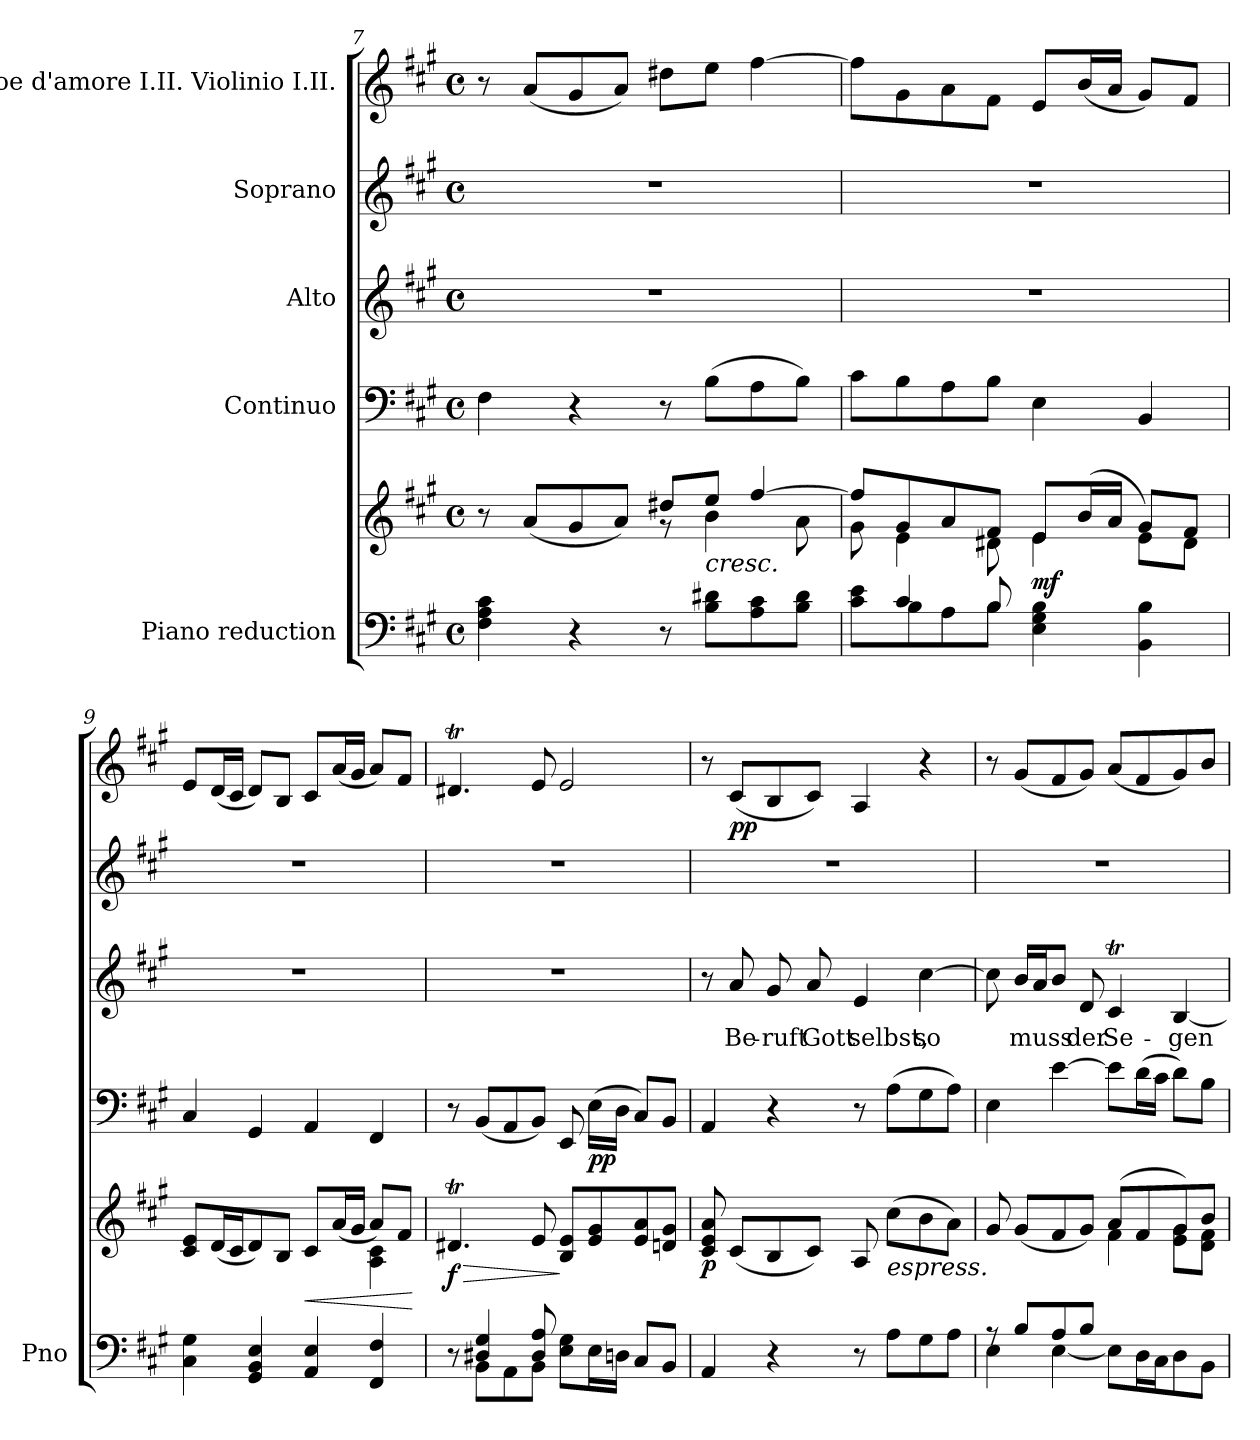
**kern	**kern	**dynam	**kern	**dynam	**kern	**text	**kern	**kern	**dynam
*part5	*part5	*part5	*part4	*part4	*part3	*part3	*part2	*part1	*part1
*staff6	*staff5	*staff5/6	*staff4	*staff4	*staff3	*staff3	*staff2	*staff1	*staff1
*I"Piano reduction	*	*	*I"Continuo	*	*I"Alto	*	*I"Soprano	*I"Oboe d'amore I.II. Violinio I.II.	*
*I'Pno	*	*	*	*	*	*	*	*	*
*clefF4	*clefG2	*	*clefF4	*	*clefG2	*	*clefG2	*clefG2	*
*k[f#c#g#]	*k[f#c#g#]	*	*k[f#c#g#]	*	*k[f#c#g#]	*	*k[f#c#g#]	*k[f#c#g#]	*
*M4/4	*M4/4	*	*M4/4	*	*M4/4	*	*M4/4	*M4/4	*
*met(c)	*met(c)	*	*met(c)	*	*met(c)	*	*met(c)	*met(c)	*
=7	=7	=7	=7	=7	=7	=7	=7	=7	=7
*	*^	*	*	*	*	*	*	*	*
4F#\ 4A\ 4c#\	8r	8ryy	.	4F#\	.	1r	.	1r	8r	.
.	(<8a/L	8ryy	.	.	.	.	.	.	(<8a/L	.
4r	8g#/	4ryy	.	4r	.	.	.	.	8g#/	.
.	8a/J)	.	.	.	.	.	.	.	8a/J)	.
8r	8dd#X/L	8r	.	8r	.	.	.	.	8dd#X\L	.
!	!LO:TX:b:i:t=cresc.	!	!	!	!	!	!	!	!	!
8B\ 8d#X\L	8ee/J	4b\	.	(>8B\L	.	.	.	.	8ee\J	.
8A\ 8c#\	[4ff#/	.	.	8A\	.	.	.	.	[4ff#\	.
8B\ 8d#\J	.	8a\	.	8B\J)	.	.	.	.	.	.
=8	=8	=8	=8	=8	=8	=8	=8	=8	=8	=8
*^	*	*	*	*	*	*	*	*	*	*
8ryy	8c#\ 8e\L	8ff#/L]	8g#\	.	8c#\L	.	1r	.	1r	8ff#\L]	.
4c#/	8B\	8g#/	4e\	.	8B\	.	.	.	.	8g#\	.
.	8A\	8a/	.	.	8A\	.	.	.	.	8a\	.
8B/	8B\J	8f#/J	8d#X\	.	8B\J	.	.	.	.	8f#\J	.
!	!	!	!	!LO:DY:b	!	!	!	!	!	!	!
2ryy	4E\ 4G#\ 4B\	8e/L	4e\	mf	4E\	.	.	.	.	8e/L	.
.	.	(>16b/L	.	.	.	.	.	.	.	(<16b/L	.
.	.	16a/JJ	.	.	.	.	.	.	.	16a/JJ	.
.	4BB\ 4B\	8g#/L)	8e\L	.	4BB/	.	.	.	.	8g#/L)	.
.	.	8f#/J	8d#\J	.	.	.	.	.	.	8f#/J	.
*v	*v	*	*	*	*	*	*	*	*	*	*
=9	=9	=9	=9	=9	=9	=9	=9	=9	=9	=9
4C#\ 4G#\	8c#/ 8e/L	2ryy	.	4C#/	.	1r	.	1r	8e/L	.
.	(<16d/L	.	.	.	.	.	.	.	(<16d/L	.
.	16c#/J	.	.	.	.	.	.	.	16c#/JJ	.
4GG#/ 4BB/ 4E/	8d/)	.	.	4GG#/	.	.	.	.	8d/L)	.
.	8B/J	.	.	.	.	.	.	.	8B/J	.
!	!	!	!LO:HP:b	!	!	!	!	!	!	!
4AA/ 4E/	8c#/L	4ryy	<	4AA/	.	.	.	.	8c#/L	.
.	(<16a/L	.	.	.	.	.	.	.	(<16a/L	.
.	16g#/JJ	.	.	.	.	.	.	.	16g#/JJ	.
4FF#/ 4F#/	8a/L)	4A\ 4c#\	.	4FF#/	.	.	.	.	8a/L)	.
.	8f#/J	.	.	.	.	.	.	.	8f#/J	.
*	*v	*v	*	*	*	*	*	*	*	*
.	.	[	.	.	.	.	.	.	.
=10	=10	=10	=10	=10	=10	=10	=10	=10	=10
*^	*	*	*	*	*	*	*	*	*
!	!	!	!LO:HP:b	!	!	!	!	!	!	!
!	!	!	!LO:DY:n=1:b	!	!	!	!	!	!	!
8r	8ryy	4.d#Xt/	> f	8r	.	1r	.	1r	4.d#Xt/	.
4D#X/ 4G#/	8BB\L	.	.	(<8BB/L	.	.	.	.	.	.
.	8AA\	.	.	8AA/	.	.	.	.	.	.
8D#/ 8A/	8BB\J	8e/	.	8BB/J)	.	.	.	.	8e/	.
2ryy	8E\ 8G#\L	8B/ 8e/L	]	8EE/	.	.	.	.	2e/	.
!	!	!	!	!	!LO:DY:b	!	!	!	!	!
.	16E\L	8e/ 8g#/	.	(>16E\LL	pp	.	.	.	.	.
.	16Dn\JJ	.	.	16D\JJ	.	.	.	.	.	.
.	8C#/L	8e/ 8a/	.	8C#/L)	.	.	.	.	.	.
.	8BB/J	8dn/ 8g#/J	.	8BB/J	.	.	.	.	.	.
!!LO:PB:g=z
=11	=11	=11	=11	=11	=11	=11	=11	=11	=11	=11
!	!	!	!LO:DY:b	!	!	!	!	!	!	!
*v	*v	*	*	*	*	*	*	*	*	*
4AA/	8c#/ 8e/ 8a/	p	4AA/	.	8r	.	1r	8r	.
!	!	!	!	!	!	!LO:LY:b	!	!	!LO:DY:b
.	(<8c#/L	.	.	.	8a/	Be-	.	(<8c#/L	pp
!	!	!	!	!	!	!LO:LY:b	!	!	!
4r	8B/	.	4r	.	8g#/	-ruft	.	8B/	.
!	!	!	!	!	!	!LO:LY:b	!	!	!
.	8c#/J)	.	.	.	8a/	Gott	.	8c#/J)	.
!	!	!	!	!	!	!LO:LY:b	!	!	!
8r	8A/	.	8r	.	4e/	selbst,	.	4A/	.
!	!LO:TX:b:i:t=espress.	!	!	!	!	!	!	!	!
8A\L	(>8cc#\L	.	(>8A\L	.	.	.	.	.	.
!	!	!	!	!	!	!LO:LY:b	!	!	!
8G#\	8b\	.	8G#\	.	[4cc#\	so	.	4r	.
8A\J	8a\J)	.	8A\J)	.	.	.	.	.	.
=12	=12	=12	=12	=12	=12	=12	=12	=12	=12
*^	*^	*	*	*	*	*	*	*	*
8rA	4E\	8g#/	2ryy	.	4E\	.	8cc#\]	.	1r	8r	.
!	!	!	!	!	!	!	!	!LO:LY:b	!	!	!
8B/L	.	(<8g#/L	.	.	.	.	16b/LL	muss	.	(<8g#/L	.
.	.	.	.	.	.	.	16a/J	.	.	.	.
8A/	[4E\	8f#/	.	.	[4e\	.	8b/J	.	.	8f#/	.
!	!	!	!	!	!	!	!	!LO:LY:b	!	!	!
8B/J	.	8g#/J)	.	.	.	.	8d/	der	.	8g#/J)	.
!	!	!	!	!	!	!	!	!LO:LY:b	!	!	!
2ryy	8E\L]	(>8a/L	4f#\	.	8e\L]	.	4c#t/	Se-	.	(<8a/L	.
.	16D\L	8f#/	.	.	(>16d\L	.	.	.	.	8f#/	.
.	16C#\J	.	.	.	16c#\JJ	.	.	.	.	.	.
!	!	!	!	!	!	!	!	!LO:LY:b	!	!	!
.	8D\	8g#/)	8e\ 8g#\L	.	8d\L)	.	[4B/	-gen	.	8g#/)	.
.	8BB\J	8b/J	8d\ 8f#\J	.	8B\J	.	.	.	.	8b/J	.
*v	*v	*	*	*	*	*	*	*	*	*	*
*	*v	*v	*	*	*	*	*	*	*	*
=	=	=	=	=	=	=	=	=	=
*-	*-	*-	*-	*-	*-	*-	*-	*-	*-
